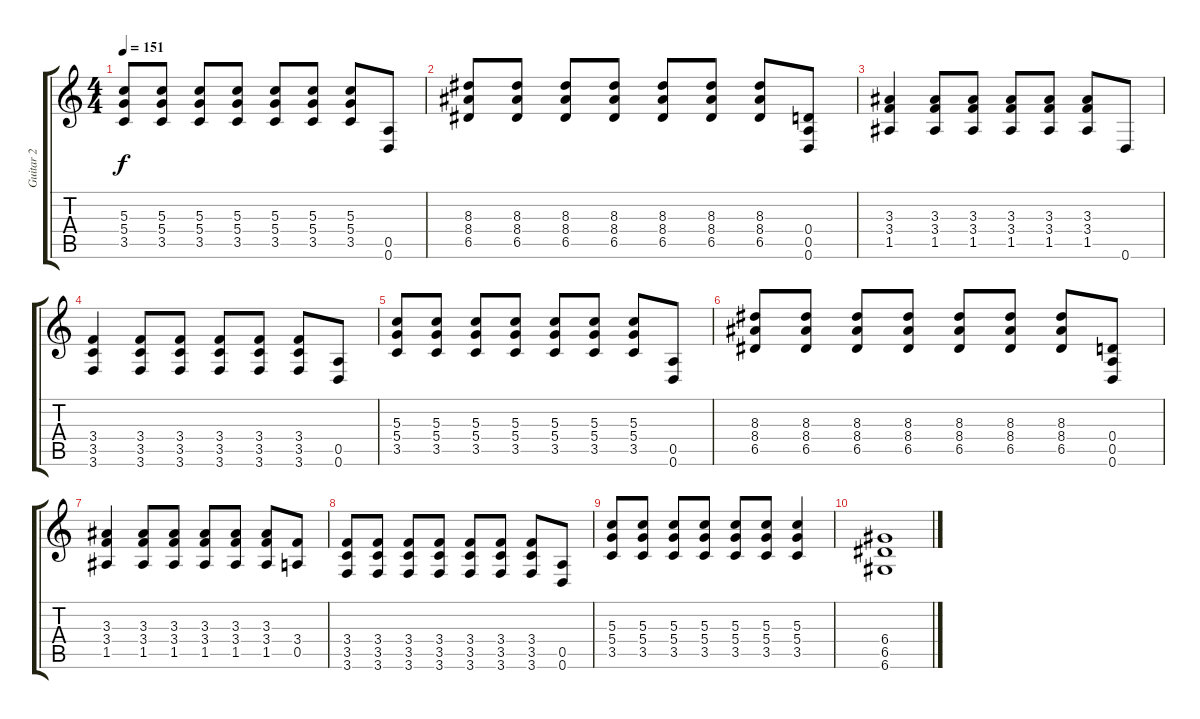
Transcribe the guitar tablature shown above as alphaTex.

\track ("Guitar 2" "Guitar 2") {instrument distortionguitar}
\staff {score tabs}
\tuning (E4 B3 G3 D3 A2 D2) {hide}
\ts (4 4)
\tempo 151
\clef g2
\ks c
(5.3 5.4 3.5).8{dy f} (5.3 5.4 3.5).8 (5.3 5.4 3.5).8 (5.3 5.4 3.5).8 (5.3 5.4 3.5).8 (5.3 5.4 3.5).8 (5.3 5.4 3.5).8 (0.5 0.6).8 |
(8.3 8.4 6.5).8 (8.3 8.4 6.5).8 (8.3 8.4 6.5).8 (8.3 8.4 6.5).8 (8.3 8.4 6.5).8 (8.3 8.4 6.5).8 (8.3 8.4 6.5).8 (0.4 0.5 0.6).8 |
(3.3 3.4 1.5).4 (3.3 3.4 1.5).8 (3.3 3.4 1.5).8 (3.3 3.4 1.5).8 (3.3 3.4 1.5).8 (3.3 3.4 1.5).8 0.6.8 |
(3.4 3.5 3.6).4 (3.4 3.5 3.6).8 (3.4 3.5 3.6).8 (3.4 3.5 3.6).8 (3.4 3.5 3.6).8 (3.4 3.5 3.6).8 (0.5 0.6).8 |
(5.3 5.4 3.5).8 (5.3 5.4 3.5).8 (5.3 5.4 3.5).8 (5.3 5.4 3.5).8 (5.3 5.4 3.5).8 (5.3 5.4 3.5).8 (5.3 5.4 3.5).8 (0.5 0.6).8 |
(8.3 8.4 6.5).8 (8.3 8.4 6.5).8 (8.3 8.4 6.5).8 (8.3 8.4 6.5).8 (8.3 8.4 6.5).8 (8.3 8.4 6.5).8 (8.3 8.4 6.5).8 (0.4 0.5 0.6).8 |
(3.3 3.4 1.5).4 (3.3 3.4 1.5).8 (3.3 3.4 1.5).8 (3.3 3.4 1.5).8 (3.3 3.4 1.5).8 (3.3 3.4 1.5).8 (3.4 0.5).8 |
(3.4 3.5 3.6).8 (3.4 3.5 3.6).8 (3.4 3.5 3.6).8 (3.4 3.5 3.6).8 (3.4 3.5 3.6).8 (3.4 3.5 3.6).8 (3.4 3.5 3.6).8 (0.5 0.6).8 |
(5.3 5.4 3.5).8 (5.3 5.4 3.5).8 (5.3 5.4 3.5).8 (5.3 5.4 3.5).8 (5.3 5.4 3.5).8 (5.3 5.4 3.5).8 (5.3 5.4 3.5).4 |
(6.4 6.5 6.6).1
